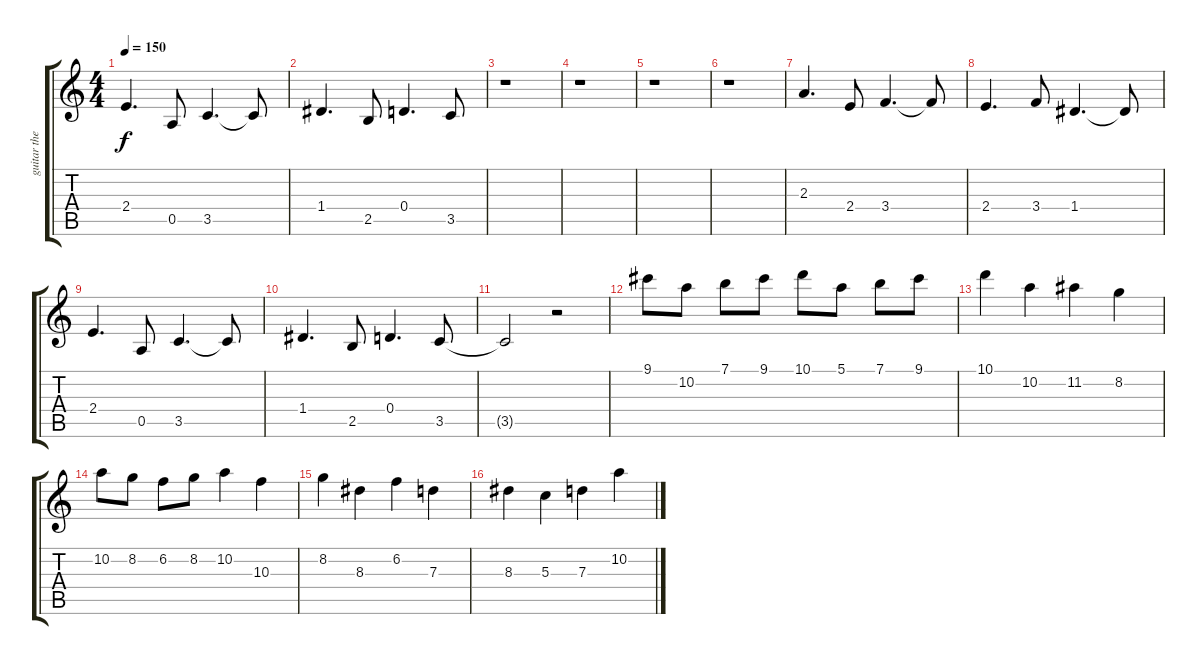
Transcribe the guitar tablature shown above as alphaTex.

\track ("guitar theme" "guitar the") {instrument acousticguitarsteel}
\staff {score tabs}
\tuning (E4 B3 G3 D3 A2 E2) {hide}
\ts (4 4)
\tempo 150
\clef g2
\ks c
2.4.4{d dy f} 0.5.8 3.5.4{d} 3.5{t}.8 |
1.4.4{d} 2.5.8 0.4.4{d} 3.5.8 |
r.1 |
r.1 |
r.1 |
r.1 |
2.3.4{d} 2.4.8 3.4.4{d} 3.4{t}.8 |
2.4.4{d} 3.4.8 1.4.4{d} 1.4{t}.8 |
2.4.4{d} 0.5.8 3.5.4{d} 3.5{t}.8 |
1.4.4{d} 2.5.8 0.4.4{d} 3.5.8 |
3.5{t}.2 r.2 |
9.1.8 10.2.8 7.1.8 9.1.8 10.1.8 5.1.8 7.1.8 9.1.8 |
10.1.4 10.2.4 11.2.4 8.2.4 |
10.2.8 8.2.8 6.2.8 8.2.8 10.2.4 10.3.4 |
8.2.4 8.3.4 6.2.4 7.3.4 |
8.3.4 5.3.4 7.3.4 10.2.4
